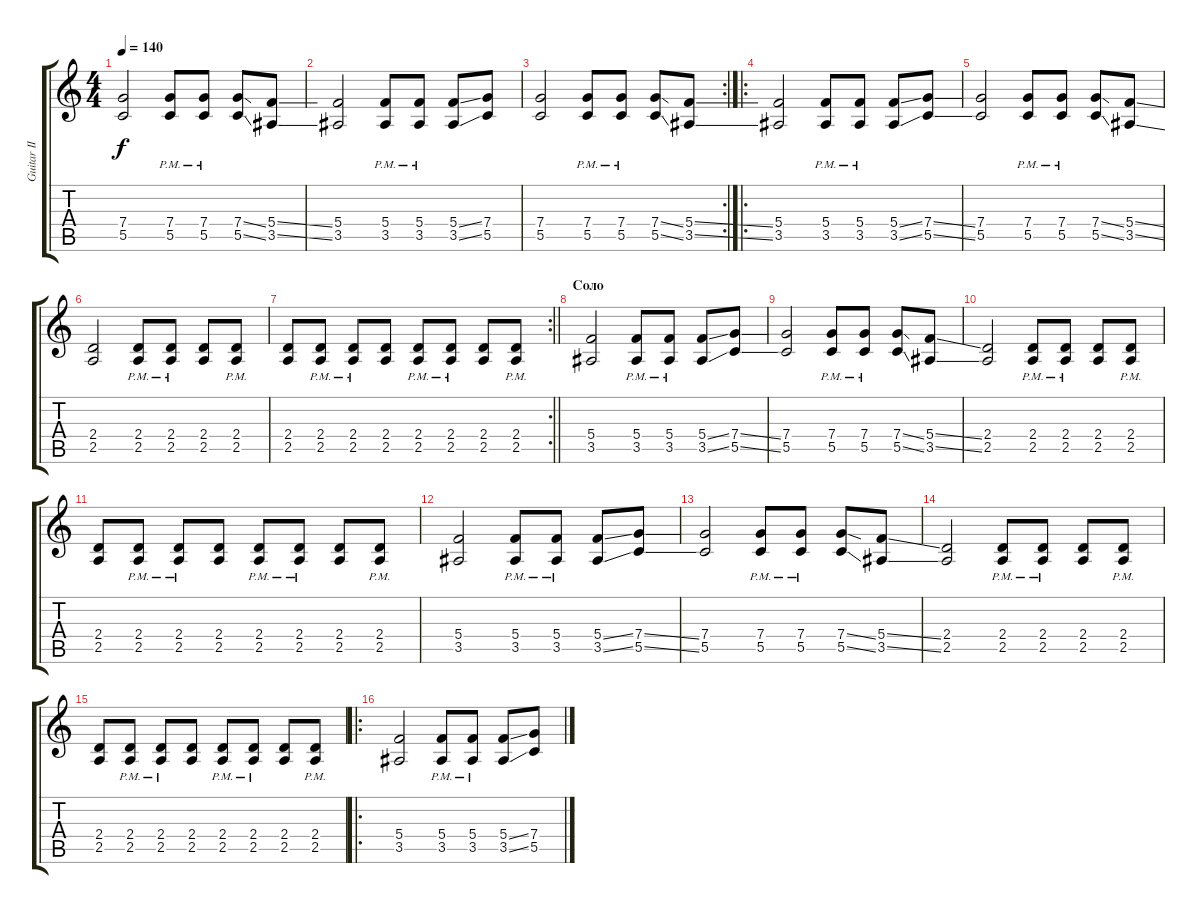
\track ("Guitar II" "Guitar II") {instrument acousticguitarsteel}
\staff {score tabs}
\tuning (D4 A3 F3 C3 G2 D2) {hide}
\ts (4 4)
\tempo 140
\clef g2
\ks c
(7.4 5.5).2{dy f} (7.4{pm} 5.5{pm}).8 (7.4{pm} 5.5{pm}).8 (7.4{ss} 5.5{ss}).8 (5.4{ss} 3.5{ss}).8 |
(5.4 3.5).2 (5.4{pm} 3.5{pm}).8 (5.4{pm} 3.5{pm}).8 (5.4{ss} 3.5{ss}).8 (7.4 5.5).8 |
\rc 2
(7.4 5.5).2 (7.4{pm} 5.5{pm}).8 (7.4{pm} 5.5{pm}).8 (7.4{ss} 5.5{ss}).8 (5.4{ss} 3.5{ss}).8 |
\ro
(5.4 3.5).2 (5.4{pm} 3.5{pm}).8 (5.4{pm} 3.5{pm}).8 (5.4{ss} 3.5{ss}).8 (7.4{ss} 5.5{ss}).8 |
(7.4 5.5).2 (7.4{pm} 5.5{pm}).8 (7.4{pm} 5.5{pm}).8 (7.4{ss} 5.5{ss}).8 (5.4{ss} 3.5{ss}).8 |
(2.4 2.5).2 (2.4{pm} 2.5{pm}).8 (2.4{pm} 2.5{pm}).8 (2.4 2.5).8 (2.4{pm} 2.5{pm}).8 |
\rc 2
\barLineRight lightlight
(2.4 2.5).8 (2.4{pm} 2.5{pm}).8 (2.4{pm} 2.5{pm}).8 (2.4 2.5).8 (2.4{pm} 2.5{pm}).8 (2.4{pm} 2.5{pm}).8 (2.4 2.5).8 (2.4{pm} 2.5{pm}).8 |
\section ("" "Соло")
(5.4 3.5).2 (5.4{pm} 3.5{pm}).8 (5.4{pm} 3.5{pm}).8 (5.4{ss} 3.5{ss}).8 (7.4{ss} 5.5{ss}).8 |
(7.4 5.5).2 (7.4{pm} 5.5{pm}).8 (7.4{pm} 5.5{pm}).8 (7.4{ss} 5.5{ss}).8 (5.4{ss} 3.5{ss}).8 |
(2.4 2.5).2 (2.4{pm} 2.5{pm}).8 (2.4{pm} 2.5{pm}).8 (2.4 2.5).8 (2.4{pm} 2.5{pm}).8 |
(2.4 2.5).8 (2.4{pm} 2.5{pm}).8 (2.4{pm} 2.5{pm}).8 (2.4 2.5).8 (2.4{pm} 2.5{pm}).8 (2.4{pm} 2.5{pm}).8 (2.4 2.5).8 (2.4{pm} 2.5{pm}).8 |
(5.4 3.5).2 (5.4{pm} 3.5{pm}).8 (5.4{pm} 3.5{pm}).8 (5.4{ss} 3.5{ss}).8 (7.4{ss} 5.5{ss}).8 |
(7.4 5.5).2 (7.4{pm} 5.5{pm}).8 (7.4{pm} 5.5{pm}).8 (7.4{ss} 5.5{ss}).8 (5.4{ss} 3.5{ss}).8 |
(2.4 2.5).2 (2.4{pm} 2.5{pm}).8 (2.4{pm} 2.5{pm}).8 (2.4 2.5).8 (2.4{pm} 2.5{pm}).8 |
(2.4 2.5).8 (2.4{pm} 2.5{pm}).8 (2.4{pm} 2.5{pm}).8 (2.4 2.5).8 (2.4{pm} 2.5{pm}).8 (2.4{pm} 2.5{pm}).8 (2.4 2.5).8 (2.4{pm} 2.5{pm}).8 |
\ro
(5.4 3.5).2 (5.4{pm} 3.5{pm}).8 (5.4{pm} 3.5{pm}).8 (5.4{ss} 3.5{ss}).8 (7.4{ss} 5.5{ss}).8
